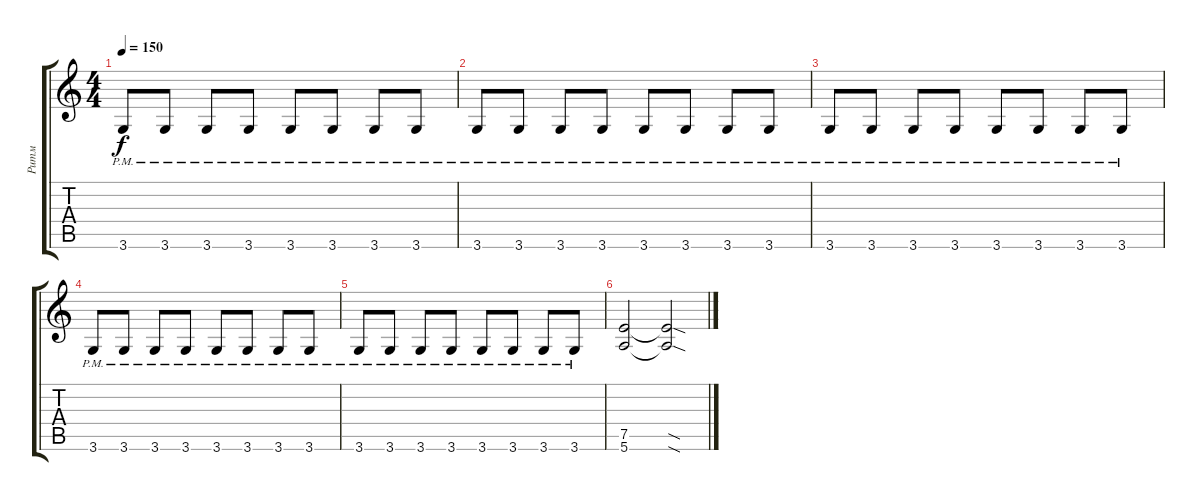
\track ("Ритм" "Ритм") {instrument distortionguitar}
\staff {score tabs}
\tuning (E4 B3 G3 D3 A2 E2) {hide}
\ts (4 4)
\tempo 150
\clef g2
\ks c
3.6{pm}.8{dy f} 3.6{pm}.8 3.6{pm}.8 3.6{pm}.8 3.6{pm}.8 3.6{pm}.8 3.6{pm}.8 3.6{pm}.8 |
3.6{pm}.8 3.6{pm}.8 3.6{pm}.8 3.6{pm}.8 3.6{pm}.8 3.6{pm}.8 3.6{pm}.8 3.6{pm}.8 |
3.6{pm}.8 3.6{pm}.8 3.6{pm}.8 3.6{pm}.8 3.6{pm}.8 3.6{pm}.8 3.6{pm}.8 3.6{pm}.8 |
3.6{pm}.8 3.6{pm}.8 3.6{pm}.8 3.6{pm}.8 3.6{pm}.8 3.6{pm}.8 3.6{pm}.8 3.6{pm}.8 |
3.6{pm}.8 3.6{pm}.8 3.6{pm}.8 3.6{pm}.8 3.6{pm}.8 3.6{pm}.8 3.6{pm}.8 3.6{pm}.8 |
(7.5 5.6).2 (7.5{sod t} 5.6{sod t}).2
